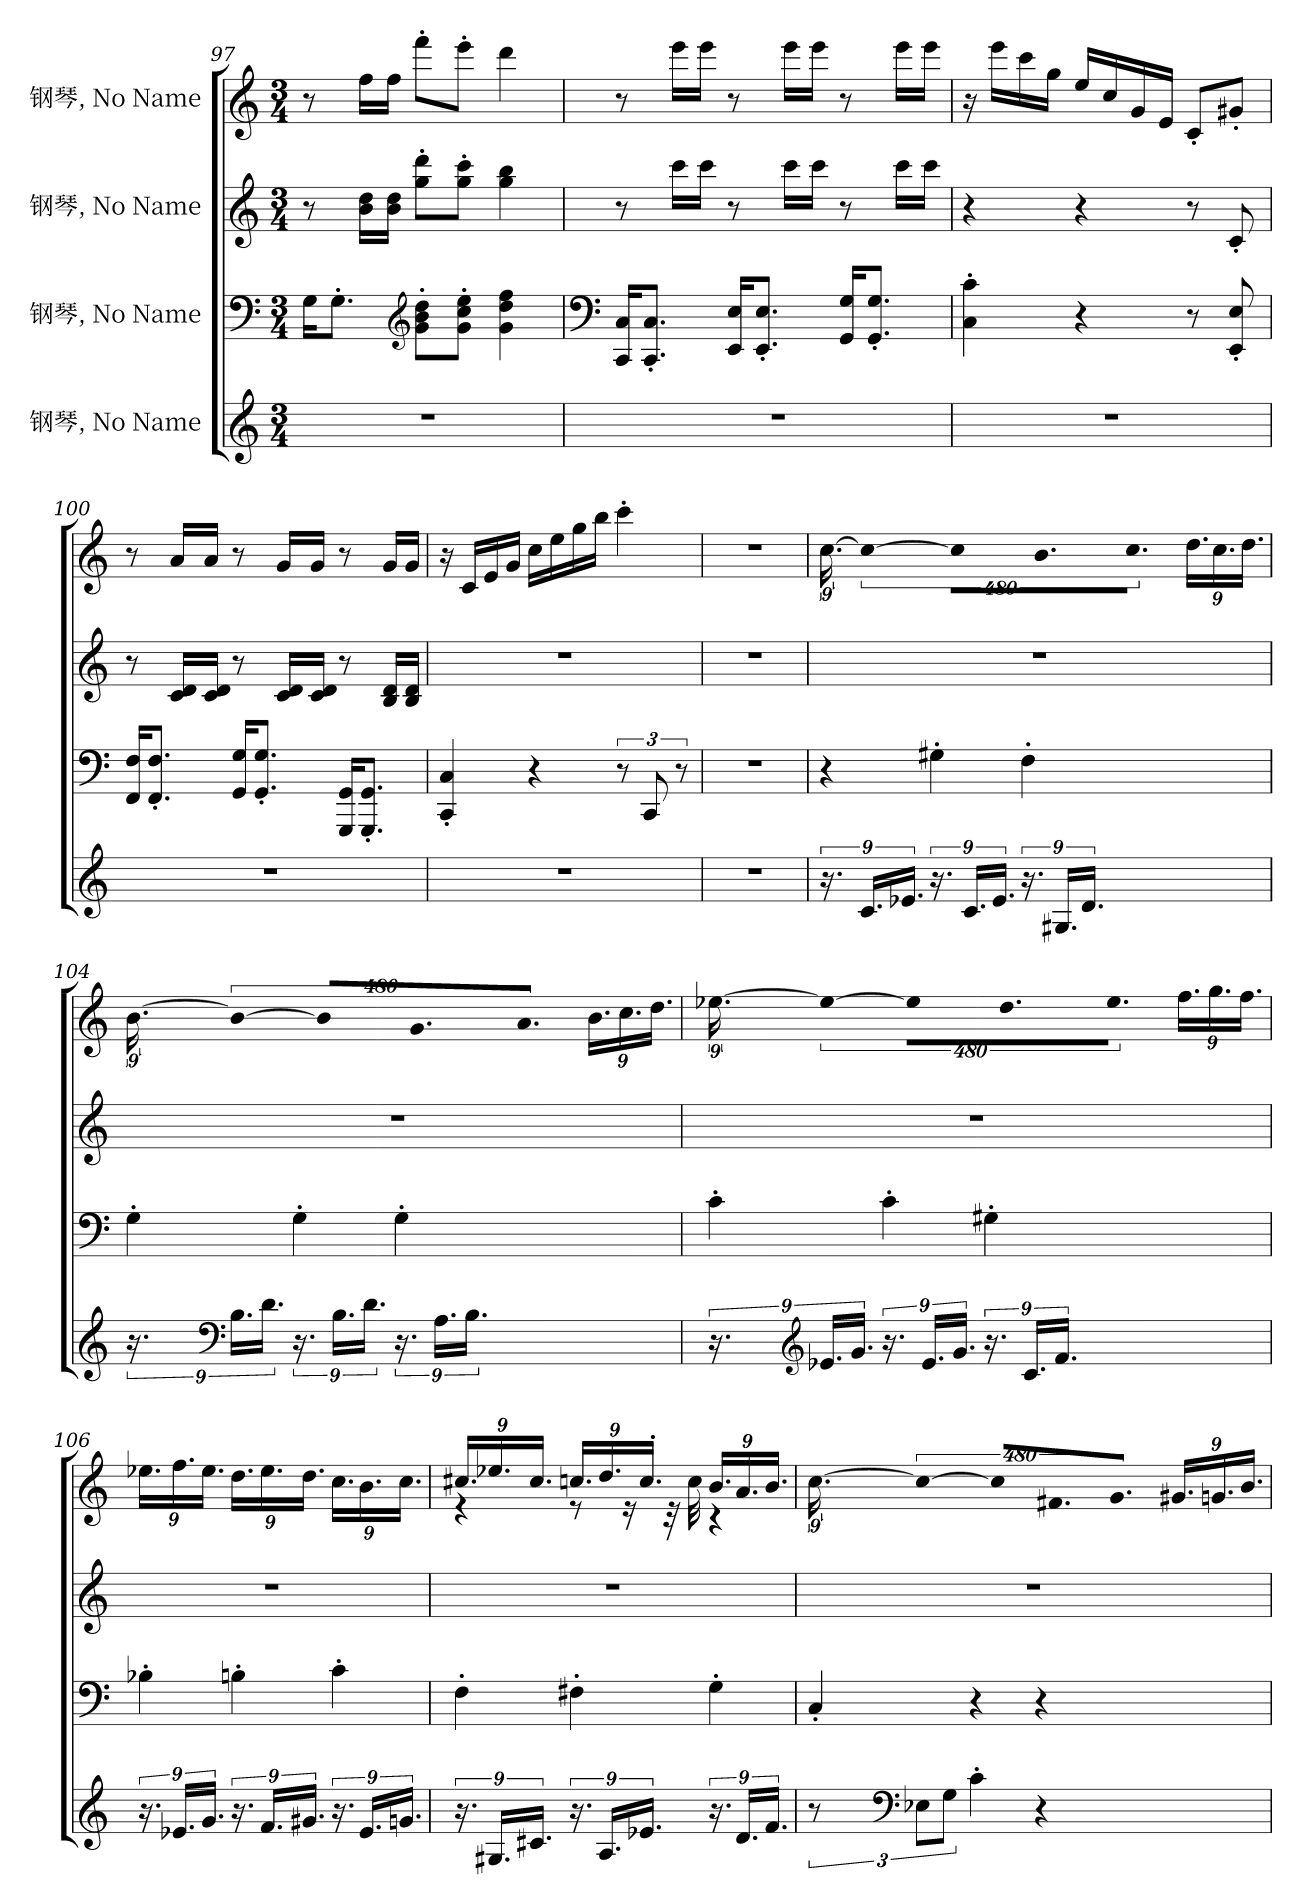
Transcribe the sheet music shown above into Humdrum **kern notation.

**kern	**kern	**kern	**kern
*part4	*part3	*part2	*part1
*staff4	*staff3	*staff2	*staff1
*I"钢琴, No Name	*I"钢琴, No Name	*I"钢琴, No Name	*I"钢琴, No Name
!!LO:PB:g=z
*clefG2	*clefF4	*clefG2	*clefG2
*k[]	*k[]	*k[]	*k[]
*M3/4	*M3/4	*M3/4	*M3/4
=97	=97	=97	=97
2.r	16G\KL	8r	8r
.	8.G'\J	.	.
.	.	16b\ 16dd\LL	16ff\LL
.	.	16b\ 16dd\JJ	16ff\JJ
*	*clefG2	*	*
.	8g\' 8b\' 8dd\'L	8gg\' 8ddd\'L	8fff'\L
*	*	*	*MM96
.	8g\' 8cc\' 8ee\'J	8gg\' 8ccc\'J	8eee'\J
*	*	*	*MM105
.	4g\ 4dd\ 4ff\	4gg\ 4bb\	4ddd\
=98	=98	=98	=98
*	*clefF4	*	*
*	*	*	*MM105
2.r	16CC/ 16C/KL	8r	8r
.	8.CC/' 8.C/'J	.	.
.	.	16ccc\LL	16eee\LL
.	.	16ccc\JJ	16eee\JJ
.	16EE/ 16E/KL	8r	8r
.	8.EE/' 8.E/'J	.	.
.	.	16ccc\LL	16eee\LL
.	.	16ccc\JJ	16eee\JJ
.	16GG/ 16G/KL	8r	8r
.	8.GG/' 8.G/'J	.	.
.	.	16ccc\LL	16eee\LL
.	.	16ccc\JJ	16eee\JJ
=99	=99	=99	=99
*	*	*	*MM105
2.r	4C\' 4c\'	4r	16r
.	.	.	16eee\LL
.	.	.	16ccc\
.	.	.	16gg\JJ
.	4r	4r	16ee/LL
.	.	.	16cc/
.	.	.	16g/
.	.	.	16e/JJ
.	8r	8r	8c'/L
*	*	*	*MM94
.	8EE/' 8E/'	8c'/	8g#X'/J
!!LO:LB:g=z
=100	=100	=100	=100
*	*	*	*MM103
2.r	16FF/ 16F/KL	8r	8r
.	8.FF/' 8.F/'J	.	.
.	.	16c/ 16d/LL	16a/LL
.	.	16c/ 16d/JJ	16a/JJ
.	16GG/ 16G/KL	8r	8r
.	8.GG/' 8.G/'J	.	.
.	.	16c/ 16d/LL	16g/LL
.	.	16c/ 16d/JJ	16g/JJ
.	16GGG/ 16GG/KL	8r	8r
.	8.GGG/' 8.GG/'J	.	.
.	.	16B/ 16d/LL	16g/LL
.	.	16B/ 16d/JJ	16g/JJ
=101	=101	=101	=101
2.r	4CC/' 4C/'	2.r	16r
.	.	.	16c/LL
.	.	.	16e/
.	.	.	16g/JJ
.	4r	.	16cc\LL
.	.	.	16ee\
.	.	.	16gg\
.	.	.	16bb\JJ
*	*	*	*MM22
.	12r	.	4ccc'\
.	12CC/	.	.
.	12r	.	.
=102	=102	=102	=102
*	*	*	*MM96
2.r	2.r	2.r	2.r
=103	=103	=103	=103
*	*	*	*MM78
18.r	4r	2.r	[18.cc\
!	!	!	!LO:N:vis=4
18.c/LL	.	.	1920%427cc\_
18.e-X/JJ	.	.	.
18.r	4G#X'\	.	.
!	!	!	!LO:N:vis=32
.	.	.	1920%53cc\KLL]
18.c/LL	.	.	18.b\
18.e-/JJ	.	.	18.cc\JJ
18.r	4F'\	.	18.dd\LL
18.G#X/LL	.	.	18.cc\
18.d/JJ	.	.	18.dd\JJ
!!LO:LB:g=z
=104	=104	=104	=104
*	*	*	*MM78
18.r	4G'\	2.r	[18.b\
*clefF4	*	*	*
!	!	!	!LO:N:vis=4
18.B\LL	.	.	1920%427b\_
18.d\JJ	.	.	.
18.r	4G'\	.	.
!	!	!	!LO:N:vis=32
.	.	.	1920%53b/KLL]
18.B\LL	.	.	18.g/
18.d\JJ	.	.	18.a/JJ
18.r	4G'\	.	18.b\LL
18.A\LL	.	.	18.cc\
18.B\JJ	.	.	18.dd\JJ
=105	=105	=105	=105
*	*	*	*MM78
18.r	4c'\	2.r	[18.ee-X\
*clefG2	*	*	*
!	!	!	!LO:N:vis=4
18.e-X/LL	.	.	1920%427ee-\_
18.g/JJ	.	.	.
18.r	4c'\	.	.
!	!	!	!LO:N:vis=32
.	.	.	1920%53ee-\KLL]
18.e-/LL	.	.	18.dd\
18.g/JJ	.	.	18.ee-\JJ
18.r	4G#X'\	.	18.ff\LL
18.c/LL	.	.	18.gg\
18.f/JJ	.	.	18.ff\JJ
!!LO:PB:g=z
=106	=106	=106	=106
*	*	*	*Xbrackettup
18.r	4B-X'\	2.r	18.ee-X\LL
18.e-X/LL	.	.	18.ff\
18.g/JJ	.	.	18.ee-\JJ
18.r	4Bn'\	.	18.dd\LL
18.f/LL	.	.	18.ee-\
18.g#X/JJ	.	.	18.dd\JJ
18.r	4c'\	.	18.cc\LL
18.e-/LL	.	.	18.b\
18.gn/JJ	.	.	18.cc\JJ
=107	=107	=107	=107
*	*	*	*^
18.r	4F'\	2.r	18.cc#X/LL	4r
18.G#X/LL	.	.	18.ee-X/	.
18.c#X/JJ	.	.	18.cc#/JJ	.
18.r	4F#X'\	.	18.ccn/LL	8r
18.A/LL	.	.	18.dd/	.
.	.	.	.	16r
18.e-X/JJ	.	.	18.cc'/JJ	.
.	.	.	.	32r
.	.	.	.	32cc\
18.r	4G'\	.	18.b/LL	4r
18.d/LL	.	.	18.a/	.
18.f/JJ	.	.	18.b/JJ	.
*	*	*	*v	*v
!!LO:LB:g=z
=108	=108	=108	=108
*	*	*	*brackettup
12r	4C'/	2.r	[18.cc\
*clefF4	*	*	*
!	!	!	!LO:N:vis=4
12E-X\L	.	.	1920%427cc\_
12G\J	.	.	.
4c'\	4r	.	.
!	!	!	!LO:N:vis=32
.	.	.	1920%53cc/KLL]
.	.	.	18.f#X/
.	.	.	18.g/JJ
4r	4r	.	18.g#X/LL
.	.	.	18.gn/
.	.	.	18.b/JJ
=	=	=	=
*-	*-	*-	*-
